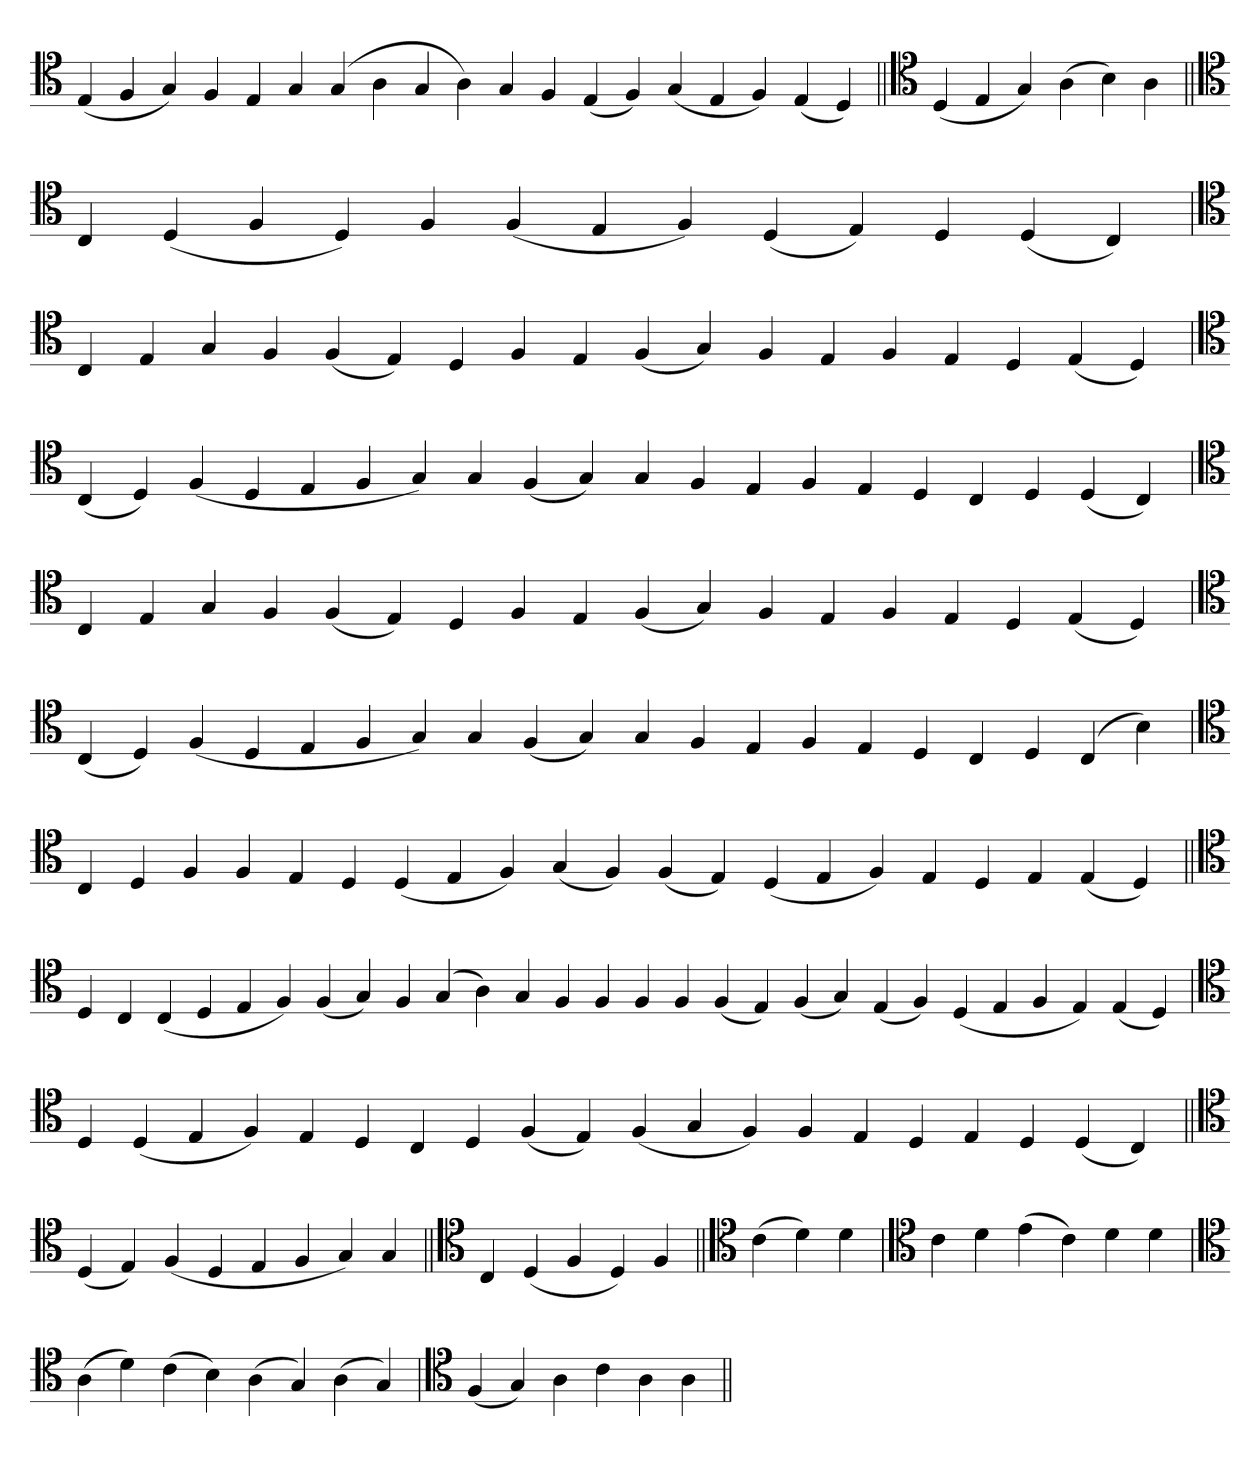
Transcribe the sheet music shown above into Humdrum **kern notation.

**kern
*part1
*staff1
*clefC4
=
(4E
4F
4G)
4F
4E
4G
(4G
4A
4G
4A)
4G
4F
(4E
4F)
(4G
4E
4F)
(4E
4D)
=||
*clefC4
(4D
4E
4G)
(4A
4B)
4A
=||
*clefC4
4C
(4D
4F
4D)
4F
(4F
4E
4F)
(4D
4E)
4D
(4D
4C)
=`
*clefC4
4C
4E
4G
4F
(4F
4E)
4D
4F
4E
(4F
4G)
4F
4E
4F
4E
4D
(4E
4D)
='
*clefC4
(4C
4D)
(4F
4D
4E
4F
4G)
4G
(4F
4G)
4G
4F
4E
4F
4E
4D
4C
4D
(4D
4C)
=`
*clefC4
4C
4E
4G
4F
(4F
4E)
4D
4F
4E
(4F
4G)
4F
4E
4F
4E
4D
(4E
4D)
='
*clefC4
(4C
4D)
(4F
4D
4E
4F
4G)
4G
(4F
4G)
4G
4F
4E
4F
4E
4D
4C
4D
(4C
4B)
=`
*clefC4
4C
4D
4F
4F
4E
4D
(4D
4E
4F)
(4G
4F)
(4F
4E)
(4D
4E
4F)
4E
4D
4E
(4E
4D)
=||
*clefC4
4D
4C
(4C
4D
4E
4F)
(4F
4G)
4F
(4G
4A)
4G
4F
4F
4F
4F
(4F
4E)
(4F
4G)
(4E
4F)
(4D
4E
4F
4E)
(4E
4D)
='
*clefC4
4D
(4D
4E
4F)
4E
4D
4C
4D
(4F
4E)
(4F
4G
4F)
4F
4E
4D
4E
4D
(4D
4C)
=||
*clefC4
(4D
4E)
(4F
4D
4E
4F
4G)
4G
=||
*clefC4
4C
(4D
4F
4D)
4F
=||
*clefC4
(4c
4d)
4d
=`
*clefC4
4c
4d
(4e
4c)
4d
4d
='
*clefC4
(4A
4d)
(4c
4B)
(4A
4G)
(4A
4G)
=`
*clefC4
(4F
4G)
4A
4c
4A
4A
=||
*-
